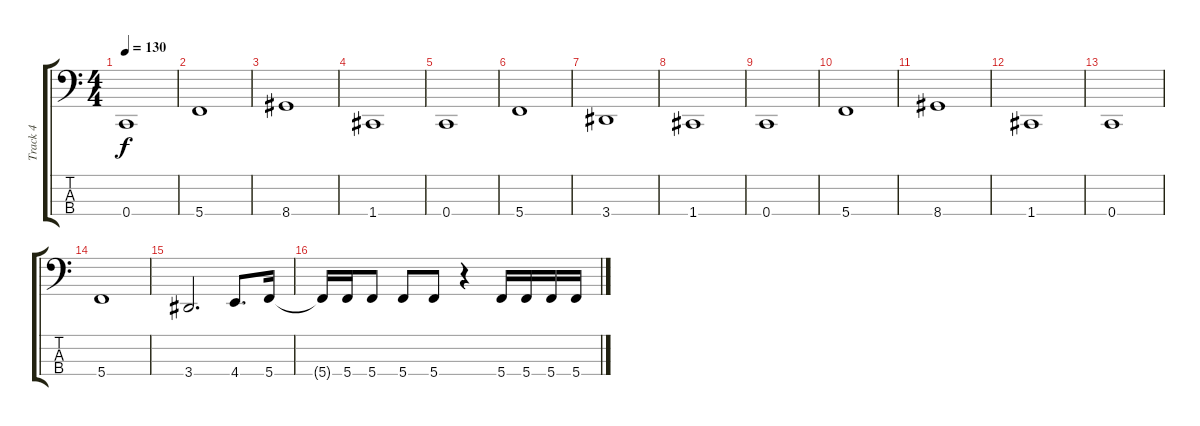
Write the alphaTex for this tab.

\track ("Track 4" "Track 4") {instrument electricbassfinger}
\staff {score tabs}
\tuning (F2 C2 G1 C1) {hide}
\ts (4 4)
\tempo 130
\clef f4
\ks c
0.4.1{dy f} |
5.4.1 |
8.4.1 |
1.4.1 |
0.4.1 |
5.4.1 |
3.4.1 |
1.4.1 |
0.4.1 |
5.4.1 |
8.4.1 |
1.4.1 |
0.4.1 |
5.4.1 |
3.4.2{d} 4.4.8{d} 5.4.16 |
5.4{t}.16 5.4.16 5.4.8 5.4.8 5.4.8 r.4 5.4.16 5.4.16 5.4.16 5.4.16
